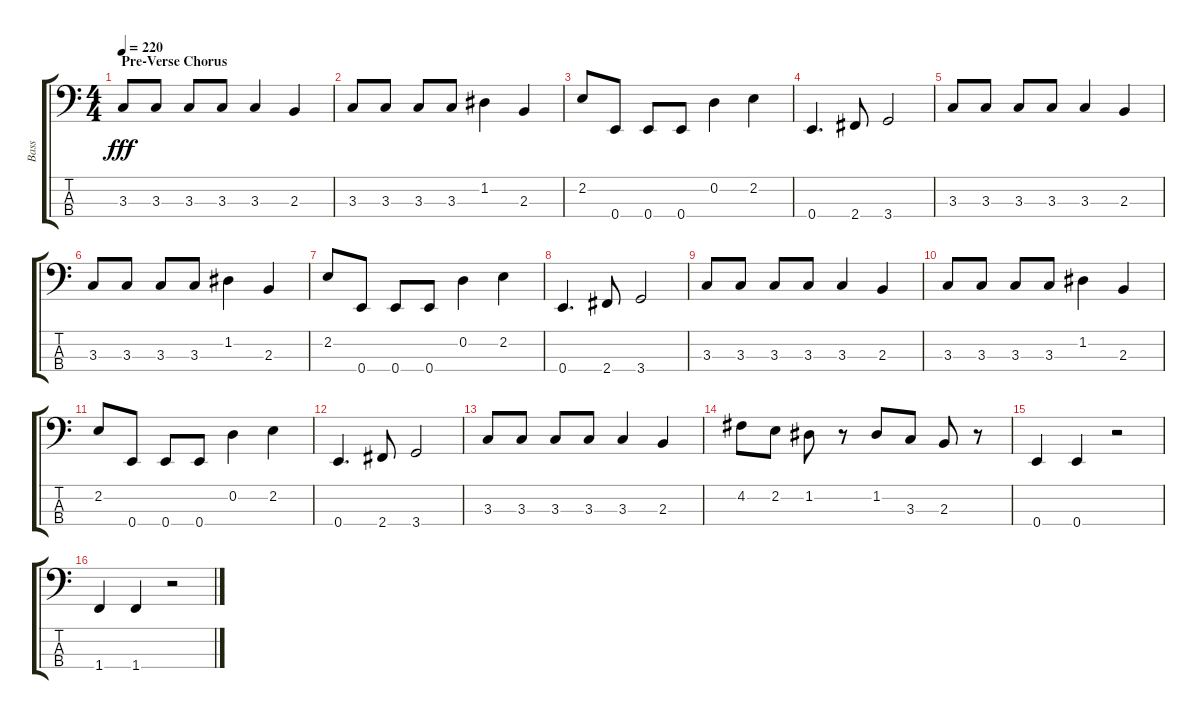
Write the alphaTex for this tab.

\track ("Bass" "Bass") {instrument electricbassfinger}
\staff {score tabs}
\tuning (G2 D2 A1 E1) {hide}
\ts (4 4)
\section ("" " Pre-Verse Chorus")
\tempo 220
\clef f4
\ks c
3.3.8{dy fff} 3.3.8 3.3.8 3.3.8 3.3.4 2.3.4 |
3.3.8 3.3.8 3.3.8 3.3.8 1.2.4 2.3.4 |
2.2.8 0.4.8 0.4.8 0.4.8 0.2.4 2.2.4 |
0.4.4{d} 2.4.8 3.4.2 |
3.3.8 3.3.8 3.3.8 3.3.8 3.3.4 2.3.4 |
3.3.8 3.3.8 3.3.8 3.3.8 1.2.4 2.3.4 |
2.2.8 0.4.8 0.4.8 0.4.8 0.2.4 2.2.4 |
0.4.4{d} 2.4.8 3.4.2 |
3.3.8 3.3.8 3.3.8 3.3.8 3.3.4 2.3.4 |
3.3.8 3.3.8 3.3.8 3.3.8 1.2.4 2.3.4 |
2.2.8 0.4.8 0.4.8 0.4.8 0.2.4 2.2.4 |
0.4.4{d} 2.4.8 3.4.2 |
3.3.8 3.3.8 3.3.8 3.3.8 3.3.4 2.3.4 |
4.2.8 2.2.8 1.2.8 r.8 1.2.8 3.3.8 2.3.8 r.8 |
0.4.4 0.4.4 r.2 |
1.4.4 1.4.4 r.2
